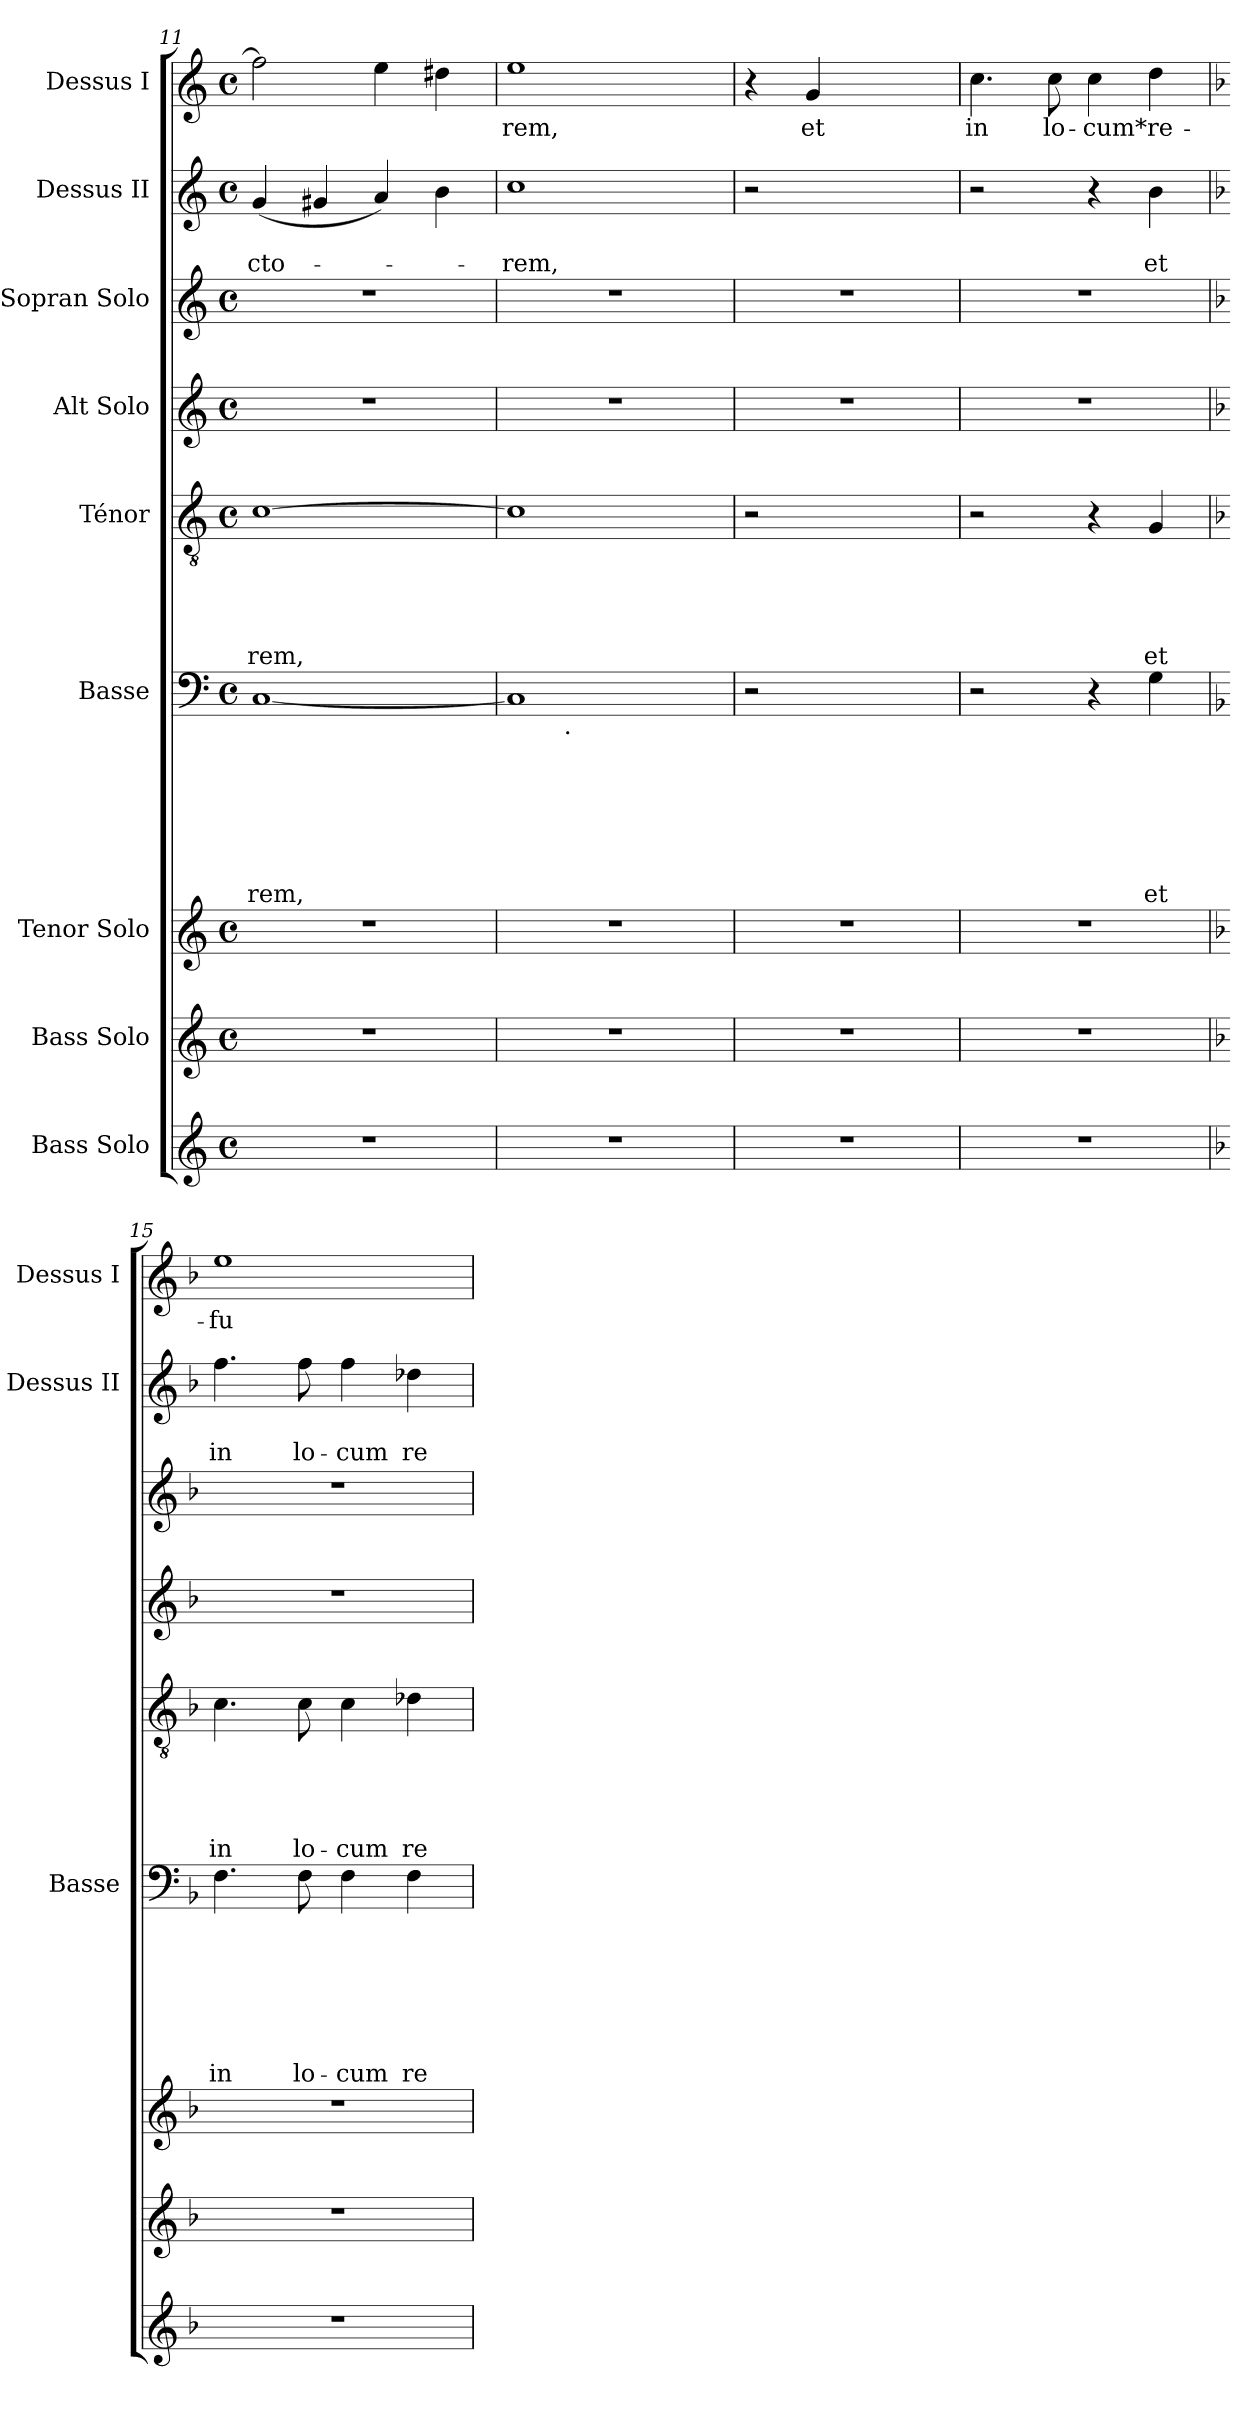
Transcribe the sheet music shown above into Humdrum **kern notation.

**kern	**kern	**kern	**kern	**text	**text	**text	**text	**text	**text	**text	**kern	**text	**text	**text	**text	**text	**kern	**kern	**kern	**text	**text	**kern	**text
*part9	*part8	*part7	*part6	*part6	*part6	*part6	*part6	*part6	*part6	*part6	*part5	*part5	*part5	*part5	*part5	*part5	*part4	*part3	*part2	*part2	*part2	*part1	*part1
*staff9	*staff8	*staff7	*staff6	*staff6	*staff6	*staff6	*staff6	*staff6	*staff6	*staff6	*staff5	*staff5	*staff5	*staff5	*staff5	*staff5	*staff4	*staff3	*staff2	*staff2	*staff2	*staff1	*staff1
*I"Bass Solo	*I"Bass Solo	*I"Tenor Solo	*I"Basse	*	*	*	*	*	*	*	*I"Ténor	*	*	*	*	*	*I"Alt Solo	*I"Sopran Solo	*I"Dessus II	*	*	*I"Dessus I	*
*	*	*	*I'Basse	*	*	*	*	*	*	*	*	*	*	*	*	*	*	*	*I'Dessus II	*	*	*I'Dessus I	*
*clefG2	*clefG2	*clefG2	*clefF4	*	*	*	*	*	*	*	*clefGv2	*	*	*	*	*	*clefG2	*clefG2	*clefG2	*	*	*clefG2	*
*ITrd7c12	*	*	*	*	*	*	*	*	*	*	*	*	*	*	*	*	*	*	*	*	*	*	*
*k[]	*k[]	*k[]	*k[]	*	*	*	*	*	*	*	*k[]	*	*	*	*	*	*k[]	*k[]	*k[]	*	*	*k[]	*
*C:	*C:	*C:	*C:	*	*	*	*	*	*	*	*C:	*	*	*	*	*	*C:	*C:	*C:	*	*	*C:	*
*M4/4	*M4/4	*M4/4	*M4/4	*	*	*	*	*	*	*	*M4/4	*	*	*	*	*	*M4/4	*M4/4	*M4/4	*	*	*M4/4	*
*met(c)	*met(c)	*met(c)	*met(c)	*	*	*	*	*	*	*	*met(c)	*	*	*	*	*	*met(c)	*met(c)	*met(c)	*	*	*met(c)	*
=11	=11	=11	=11	=11	=11	=11	=11	=11	=11	=11	=11	=11	=11	=11	=11	=11	=11	=11	=11	=11	=11	=11	=11
!	!	!	!	!	!	!	!	!	!	!LO:LY:b	!	!	!	!	!	!LO:LY:b	!	!	!	!	!LO:LY:b	!	!
1r	1r	1r	[<1C	.	.	.	.	.	.	-rem,	[<1c	.	.	.	.	-rem,	1r	1r	(4g/	.	-cto-	2ff\]	.
.	.	.	.	.	.	.	.	.	.	.	.	.	.	.	.	.	.	.	4g#X/	.	.	.	.
.	.	.	.	.	.	.	.	.	.	.	.	.	.	.	.	.	.	.	4a/)	.	.	4ee\	.
.	.	.	.	.	.	.	.	.	.	.	.	.	.	.	.	.	.	.	4b\	.	.	4dd#X\	.
!!LO:LB:g=z
=12	=12	=12	=12	=12	=12	=12	=12	=12	=12	=12	=12	=12	=12	=12	=12	=12	=12	=12	=12	=12	=12	=12	=12
!	!	!	!	!	!	!	!	!	!	!	!	!	!	!	!	!	!	!	!	!	!LO:LY:b	!	!LO:LY:b
*	*	*	*^	*	*	*	*	*	*	*	*	*	*	*	*	*	*	*	*	*	*	*	*
1r	1r	1r	1C]	8..ryy	.	.	.	.	.	.	.	1c]	.	.	.	.	.	1r	1r	1cc	.	-rem,	1ee	-rem,
!	!	!	!	!LO:TX:b:t=.	!	!	!	!	!	!	!	!	!	!	!	!	!	!	!	!	!	!	!	!
.	.	.	.	2ryy	.	.	.	.	.	.	.	.	.	.	.	.	.	.	.	.	.	.	.	.
.	.	.	.	4ryy	.	.	.	.	.	.	.	.	.	.	.	.	.	.	.	.	.	.	.	.
.	.	.	.	32ryy	.	.	.	.	.	.	.	.	.	.	.	.	.	.	.	.	.	.	.	.
*	*	*	*v	*v	*	*	*	*	*	*	*	*	*	*	*	*	*	*	*	*	*	*	*	*
=13	=13	=13	=13	=13	=13	=13	=13	=13	=13	=13	=13	=13	=13	=13	=13	=13	=13	=13	=13	=13	=13	=13	=13
1r	1r	1r	2r	.	.	.	.	.	.	.	2r	.	.	.	.	.	1r	1r	2r	.	.	4r	.
!	!	!	!	!	!	!	!	!	!	!	!	!	!	!	!	!	!	!	!	!	!	!	!LO:LY:b
.	.	.	.	.	.	.	.	.	.	.	.	.	.	.	.	.	.	.	.	.	.	4g/	et
.	.	.	2ryy	.	.	.	.	.	.	.	2ryy	.	.	.	.	.	.	.	2ryy	.	.	2ryy	.
=14	=14	=14	=14	=14	=14	=14	=14	=14	=14	=14	=14	=14	=14	=14	=14	=14	=14	=14	=14	=14	=14	=14	=14
!	!	!	!	!	!	!	!	!	!	!	!	!	!	!	!	!	!	!	!	!	!	!	!LO:LY:b
1r	1r	1r	2r	.	.	.	.	.	.	.	2r	.	.	.	.	.	1r	1r	2r	.	.	4.cc\	in
!	!	!	!	!	!	!	!	!	!	!	!	!	!	!	!	!	!	!	!	!	!	!	!LO:LY:b
.	.	.	.	.	.	.	.	.	.	.	.	.	.	.	.	.	.	.	.	.	.	8cc\	lo-
!	!	!	!	!	!	!	!	!	!	!	!	!	!	!	!	!	!	!	!	!	!	!	!LO:LY:b
.	.	.	4r	.	.	.	.	.	.	.	4r	.	.	.	.	.	.	.	4r	.	.	4cc\	-cum*re-
!	!	!	!	!	!	!	!	!	!	!LO:LY:b	!	!	!	!	!	!LO:LY:b	!	!	!	!	!LO:LY:b	!	!
.	.	.	4G\	.	.	.	.	.	.	et	4G/	.	.	.	.	et	.	.	4b\	.	et	4dd\	.
=15	=15	=15	=15	=15	=15	=15	=15	=15	=15	=15	=15	=15	=15	=15	=15	=15	=15	=15	=15	=15	=15	=15	=15
*k[b-]	*k[b-]	*k[b-]	*k[b-]	*	*	*	*	*	*	*	*k[b-]	*	*	*	*	*	*k[b-]	*k[b-]	*k[b-]	*	*	*k[b-]	*
*F:	*F:	*F:	*F:	*	*	*	*	*	*	*	*F:	*	*	*	*	*	*F:	*F:	*F:	*	*	*F:	*
!	!	!	!	!	!	!	!	!	!	!LO:LY:b	!	!	!	!	!	!LO:LY:b	!	!	!	!	!LO:LY:b	!	!LO:LY:b
1r	1r	1r	4.F\	.	.	.	.	.	.	in	4.c\	.	.	.	.	in	1r	1r	4.ff\	.	in	1ee	-fu-
!	!	!	!	!	!	!	!	!	!	!LO:LY:b	!	!	!	!	!	!LO:LY:b	!	!	!	!	!LO:LY:b	!	!
.	.	.	8F\	.	.	.	.	.	.	lo-	8c\	.	.	.	.	lo-	.	.	8ff\	.	lo-	.	.
!	!	!	!	!	!	!	!	!	!	!LO:LY:b	!	!	!	!	!	!LO:LY:b	!	!	!	!	!LO:LY:b	!	!
.	.	.	4F\	.	.	.	.	.	.	-cum	4c\	.	.	.	.	-cum	.	.	4ff\	.	-cum	.	.
!	!	!	!	!	!	!	!	!	!	!LO:LY:b	!	!	!	!	!	!LO:LY:b	!	!	!	!	!LO:LY:b	!	!
.	.	.	4F\	.	.	.	.	.	.	re-	4d-X\	.	.	.	.	re-	.	.	4dd-X\	.	re-	.	.
=	=	=	=	=	=	=	=	=	=	=	=	=	=	=	=	=	=	=	=	=	=	=	=
*-	*-	*-	*-	*-	*-	*-	*-	*-	*-	*-	*-	*-	*-	*-	*-	*-	*-	*-	*-	*-	*-	*-	*-
